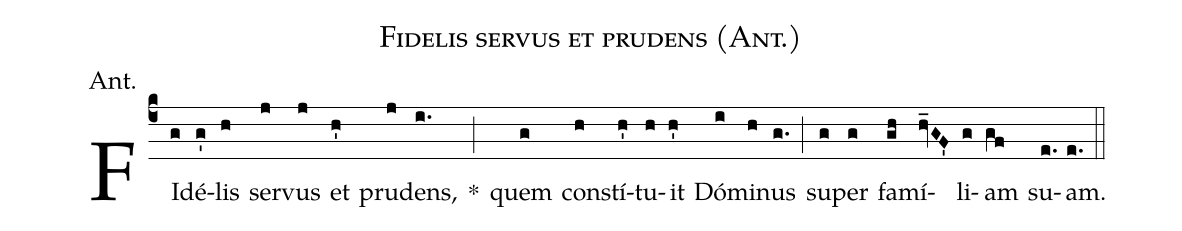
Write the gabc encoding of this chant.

name:Fidelis servus et prudens (Ant.);
office-part:Antiphona;
mode:3;
annotation: Ant.;
%%
(c4) FI(g)dé(g')lis(h) ser(j)vus(j) et(h') pru(j)dens,(i.) *(;) quem(g) con(h)stí(h')tu(h)it(h') Dó(i)mi(h)nus(g.) (;) su(g)per(g) fa(gh)mí(hv_GF')li(g)am(gf) su(e.)am.(e.)  (::)
